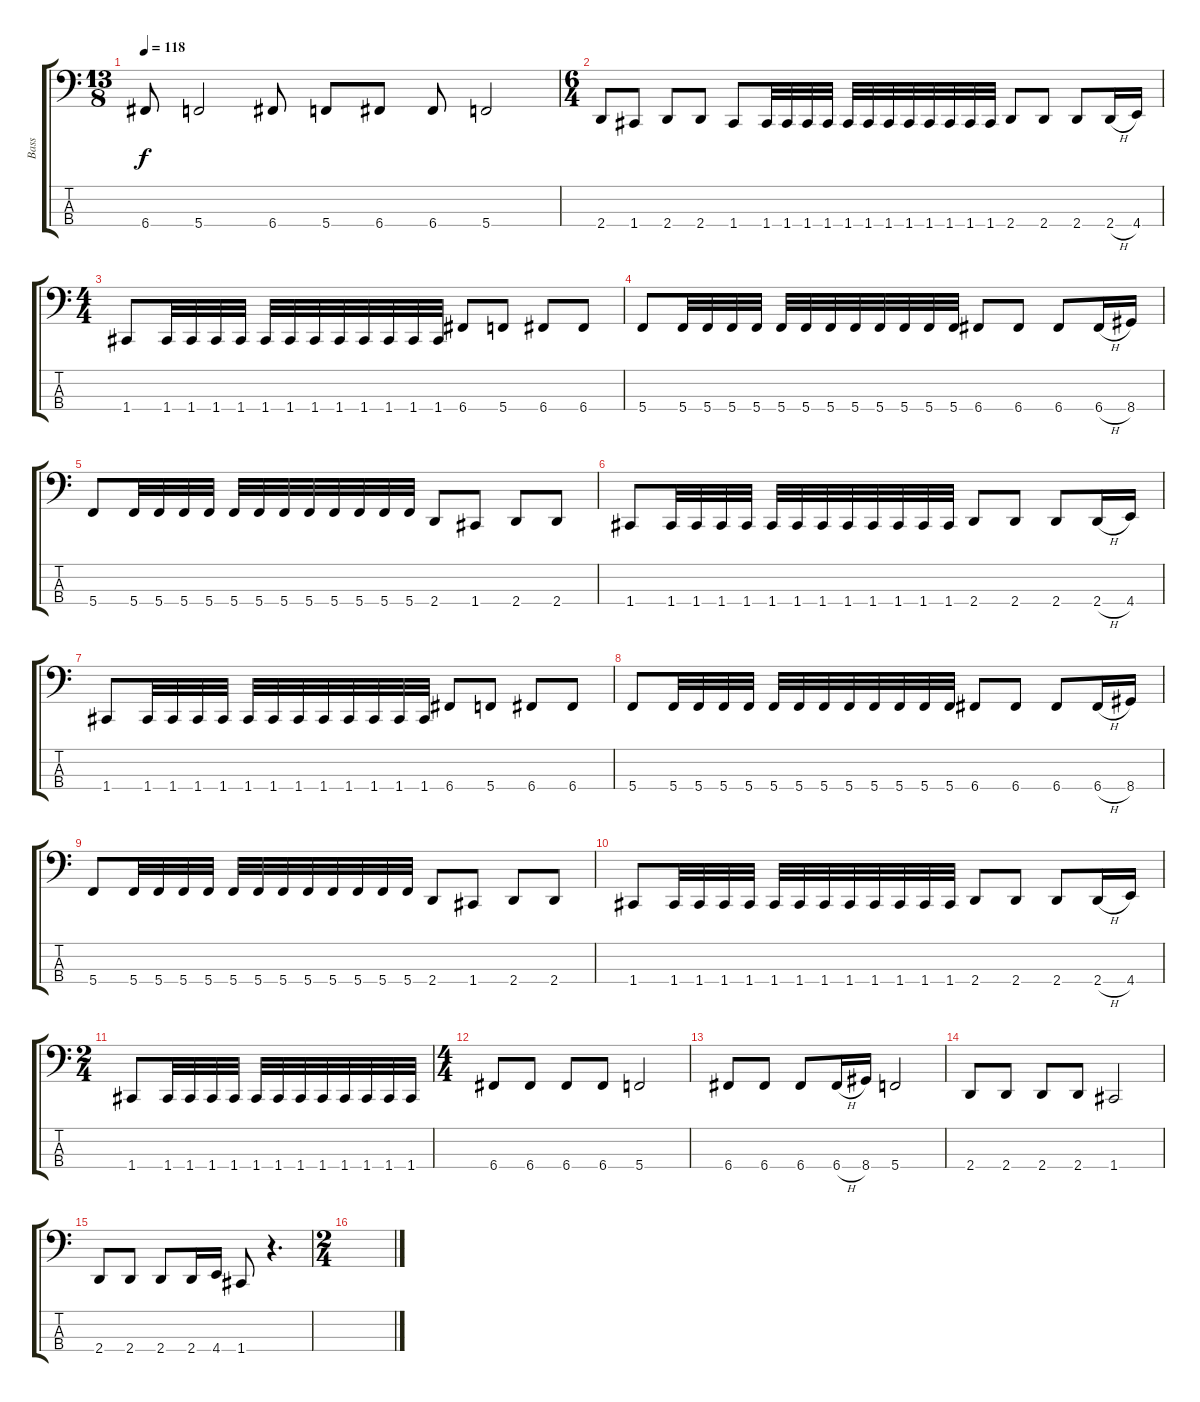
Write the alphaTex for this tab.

\track ("Bass" "Bass") {instrument electricbassfinger}
\staff {score tabs}
\tuning (F2 C2 G1 C1) {hide}
\ts (13 8)
\tempo 118
\clef f4
\ks c
6.4.8{dy f instrument electricbassfinger} 5.4.2 6.4.8 5.4.8 6.4.8 6.4.8 5.4.2 |
\ts (6 4)
2.4.8 1.4.8 2.4.8 2.4.8 1.4.8 1.4.32 1.4.32 1.4.32 1.4.32 1.4.32 1.4.32 1.4.32 1.4.32 1.4.32 1.4.32 1.4.32 1.4.32 2.4.8 2.4.8 2.4.8 2.4{h}.16 4.4.16 |
\ts (4 4)
1.4.8 1.4.32 1.4.32 1.4.32 1.4.32 1.4.32 1.4.32 1.4.32 1.4.32 1.4.32 1.4.32 1.4.32 1.4.32 6.4.8 5.4.8 6.4.8 6.4.8 |
5.4.8 5.4.32 5.4.32 5.4.32 5.4.32 5.4.32 5.4.32 5.4.32 5.4.32 5.4.32 5.4.32 5.4.32 5.4.32 6.4.8 6.4.8 6.4.8 6.4{h}.16 8.4.16 |
5.4.8 5.4.32 5.4.32 5.4.32 5.4.32 5.4.32 5.4.32 5.4.32 5.4.32 5.4.32 5.4.32 5.4.32 5.4.32 2.4.8 1.4.8 2.4.8 2.4.8 |
1.4.8 1.4.32 1.4.32 1.4.32 1.4.32 1.4.32 1.4.32 1.4.32 1.4.32 1.4.32 1.4.32 1.4.32 1.4.32 2.4.8 2.4.8 2.4.8 2.4{h}.16 4.4.16 |
1.4.8 1.4.32 1.4.32 1.4.32 1.4.32 1.4.32 1.4.32 1.4.32 1.4.32 1.4.32 1.4.32 1.4.32 1.4.32 6.4.8 5.4.8 6.4.8 6.4.8 |
5.4.8 5.4.32 5.4.32 5.4.32 5.4.32 5.4.32 5.4.32 5.4.32 5.4.32 5.4.32 5.4.32 5.4.32 5.4.32 6.4.8 6.4.8 6.4.8 6.4{h}.16 8.4.16 |
5.4.8 5.4.32 5.4.32 5.4.32 5.4.32 5.4.32 5.4.32 5.4.32 5.4.32 5.4.32 5.4.32 5.4.32 5.4.32 2.4.8 1.4.8 2.4.8 2.4.8 |
1.4.8 1.4.32 1.4.32 1.4.32 1.4.32 1.4.32 1.4.32 1.4.32 1.4.32 1.4.32 1.4.32 1.4.32 1.4.32 2.4.8 2.4.8 2.4.8 2.4{h}.16 4.4.16 |
\ts (2 4)
1.4.8 1.4.32 1.4.32 1.4.32 1.4.32 1.4.32 1.4.32 1.4.32 1.4.32 1.4.32 1.4.32 1.4.32 1.4.32 |
\ts (4 4)
6.4.8 6.4.8 6.4.8 6.4.8 5.4.2 |
6.4.8 6.4.8 6.4.8 6.4{h}.16 8.4.16 5.4.2 |
2.4.8 2.4.8 2.4.8 2.4.8 1.4.2 |
2.4.8 2.4.8 2.4.8 2.4.16 4.4.16 1.4.8 r.4{d} |
\ts (2 4)
